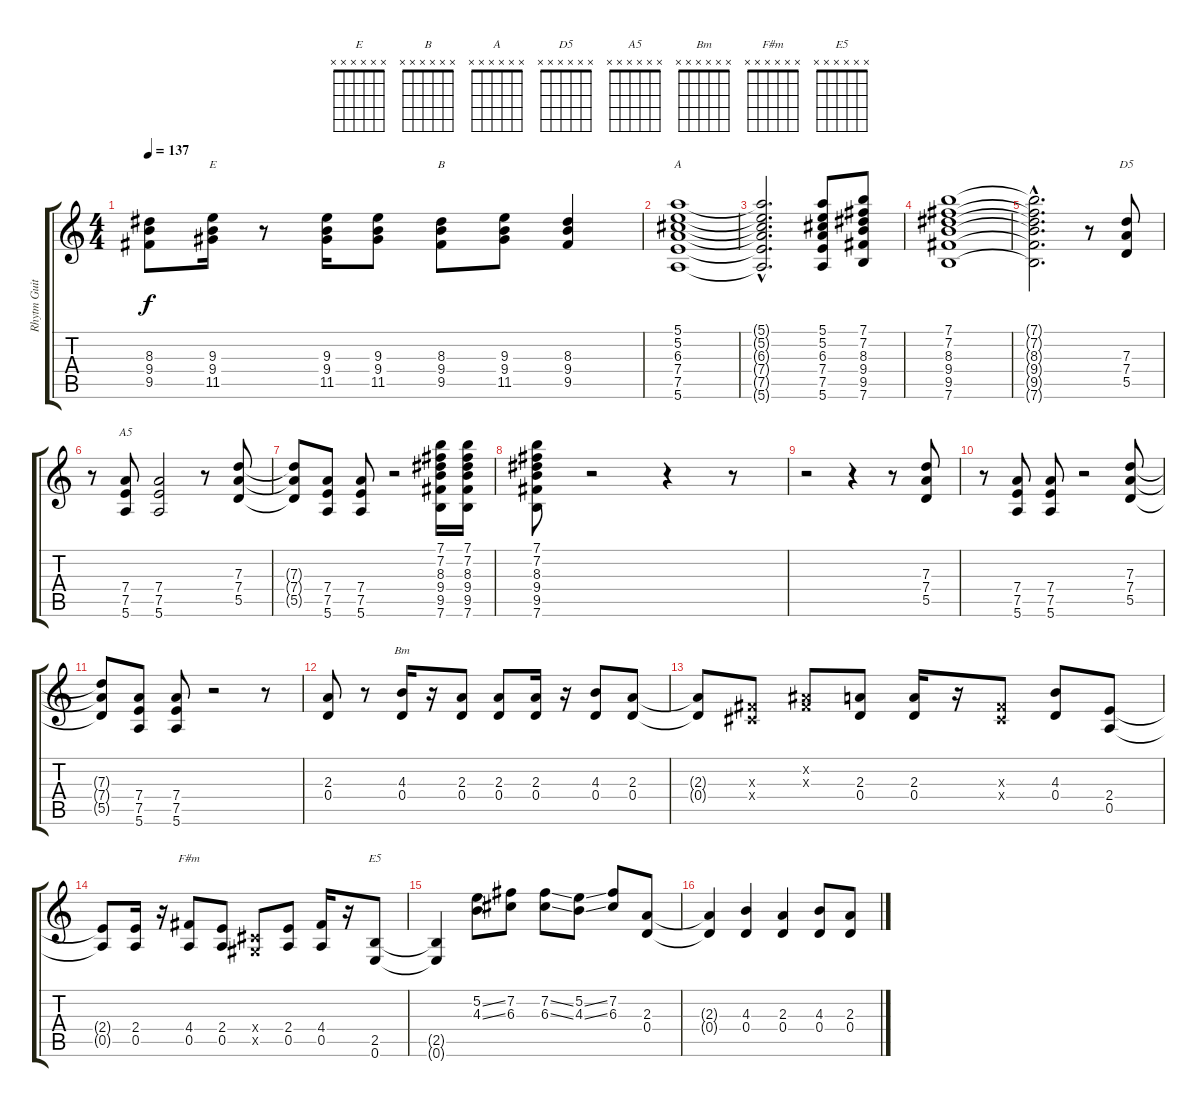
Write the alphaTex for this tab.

\track ("Rhytm Guitar 2" "Rhytm Guit") {instrument distortionguitar}
\staff {score tabs}
\tuning (E4 B3 G3 D3 A2 E2) {hide}
\chord ("E" x x x x x x)
\chord ("B" x x x x x x)
\chord ("A" x x x x x x)
\chord ("D5" x x x x x x)
\chord ("A5" x x x x x x)
\chord ("Bm" x x x x x x)
\chord ("F#m" x x x x x x)
\chord ("E5" x x x x x x)
\ts (4 4)
\tempo 137
\clef g2
\ks c
(8.3{t} 9.4{t} 9.5{t}).8{dy f} (9.3 9.4 11.5).16{ch "E"} r.8 (9.3 9.4 11.5).16 (9.3 9.4 11.5).8 (8.3 9.4 9.5).8{ch "B"} (9.3 9.4 11.5).8 (8.3 9.4 9.5).4 |
(5.1 5.2 6.3 7.4 7.5 5.6).1{ch "A"} |
(5.1{hac t} 5.2{hac t} 6.3{hac t} 7.4{hac t} 7.5{hac t} 5.6{hac t}).2{d} (5.1 5.2 6.3 7.4 7.5 5.6).8 (7.1 7.2 8.3 9.4 9.5 7.6).8 |
(7.1 7.2 8.3 9.4 9.5 7.6).1 |
(7.1{hac t} 7.2{hac t} 8.3{hac t} 9.4{hac t} 9.5{hac t} 7.6{hac t}).2{d} r.8 (7.3 7.4 5.5).8{ch "D5"} |
r.8 (7.4 7.5 5.6).8{ch "A5"} (7.4 7.5 5.6).2 r.8 (7.3 7.4 5.5).8 |
(7.3{t} 7.4{t} 5.5{t}).8 (7.4 7.5 5.6).8 (7.4 7.5 5.6).8 r.2 (7.1 7.2 8.3 9.4 9.5 7.6).16 (7.1 7.2 8.3 9.4 9.5 7.6).16 |
(7.1 7.2 8.3 9.4 9.5 7.6).8 r.2 r.4 r.8 |
r.2 r.4 r.8 (7.3 7.4 5.5).8 |
r.8 (7.4 7.5 5.6).8 (7.4 7.5 5.6).8 r.2 (7.3 7.4 5.5).8 |
(7.3{t} 7.4{t} 5.5{t}).8 (7.4 7.5 5.6).8 (7.4 7.5 5.6).8 r.2 r.8 |
(2.3 0.4).8 r.8 (4.3 0.4).16{ch "Bm"} r.16 (2.3 0.4).8 (2.3 0.4).8 (2.3 0.4).16 r.16 (4.3 0.4).8 (2.3 0.4).8 |
(2.3{t} 0.4{t}).8 (-1.3{x} -1.4{x}).8 (-1.2{x} -1.3{x}).8 (2.3 0.4).8 (2.3 0.4).16 r.16 (-1.3{x} -1.4{x}).8 (4.3 0.4).8 (2.4 0.5).8 |
(2.4{t} 0.5{t}).8 (2.4 0.5).16 r.16 (4.4 0.5).8{ch "F#m"} (2.4 0.5).8 (-1.4{x} -1.5{x}).8 (2.4 0.5).8 (4.4 0.5).16 r.16 (2.5 0.6).8{ch "E5"} |
(2.5{t} 0.6{t}).4 (5.2{ss} 4.3{ss}).8 (7.2 6.3).8 (7.2{ss} 6.3{ss}).8 (5.2{ss} 4.3{ss}).8 (7.2 6.3).8 (2.3 0.4).8 |
(2.3{t} 0.4{t}).4 (4.3 0.4).4 (2.3 0.4).4 (4.3 0.4).8 (2.3 0.4).8
